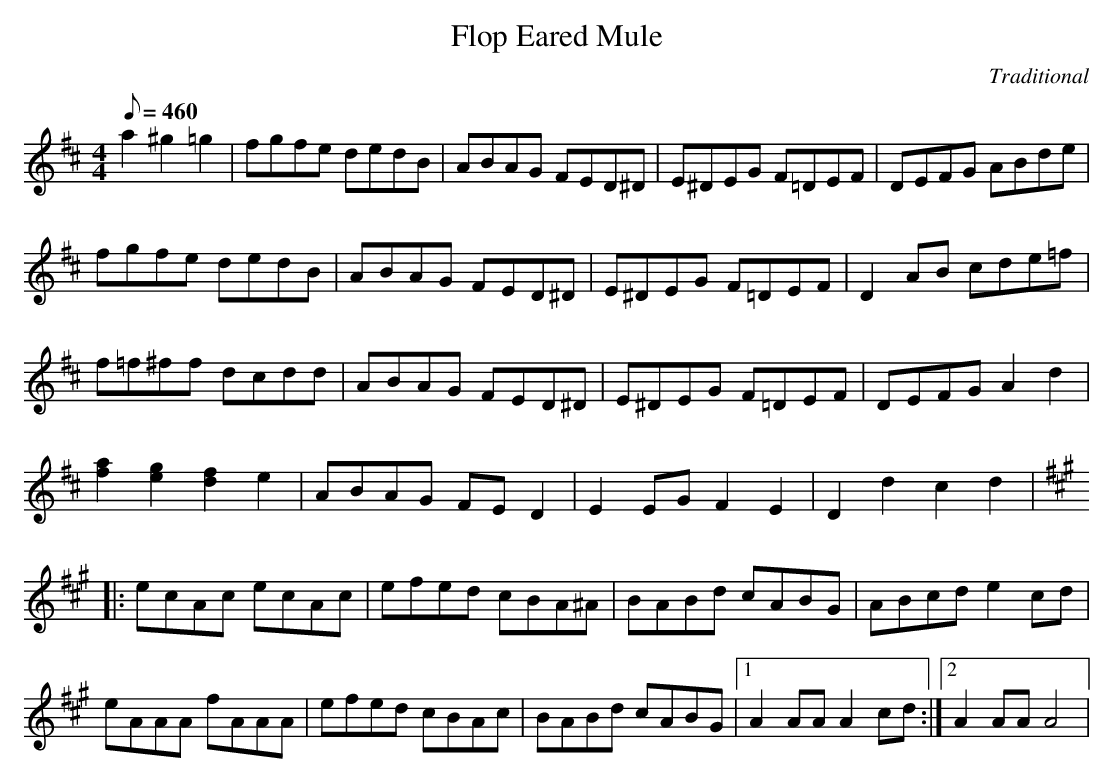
X:1
T:Flop Eared Mule
C:Traditional
M:4/4
L:1/8
Q:1/8=460
K:D
a2^g2 =g2|fgfe dedB|ABAG FED^D|E^DEG F=DEF|DEFG ABde|
fgfe dedB|ABAG FED^D|E^DEG F=DEF|D2AB cde=f|
f=f^ff dcdd|ABAG FED^D|E^DEG F=DEF|DEFG A2d2|
[a2f2][g2e2] [f2d2]e2|ABAG FED2|E2EG F2E2|D2d2 c2d2|
K:A
|:ecAc ecAc|efed cBA^A|BABd cABG|ABcd e2cd|
eAAA fAAA|efed cBAc|BABd cABG|1 A2AA A2cd:|2 A2AA A4|
